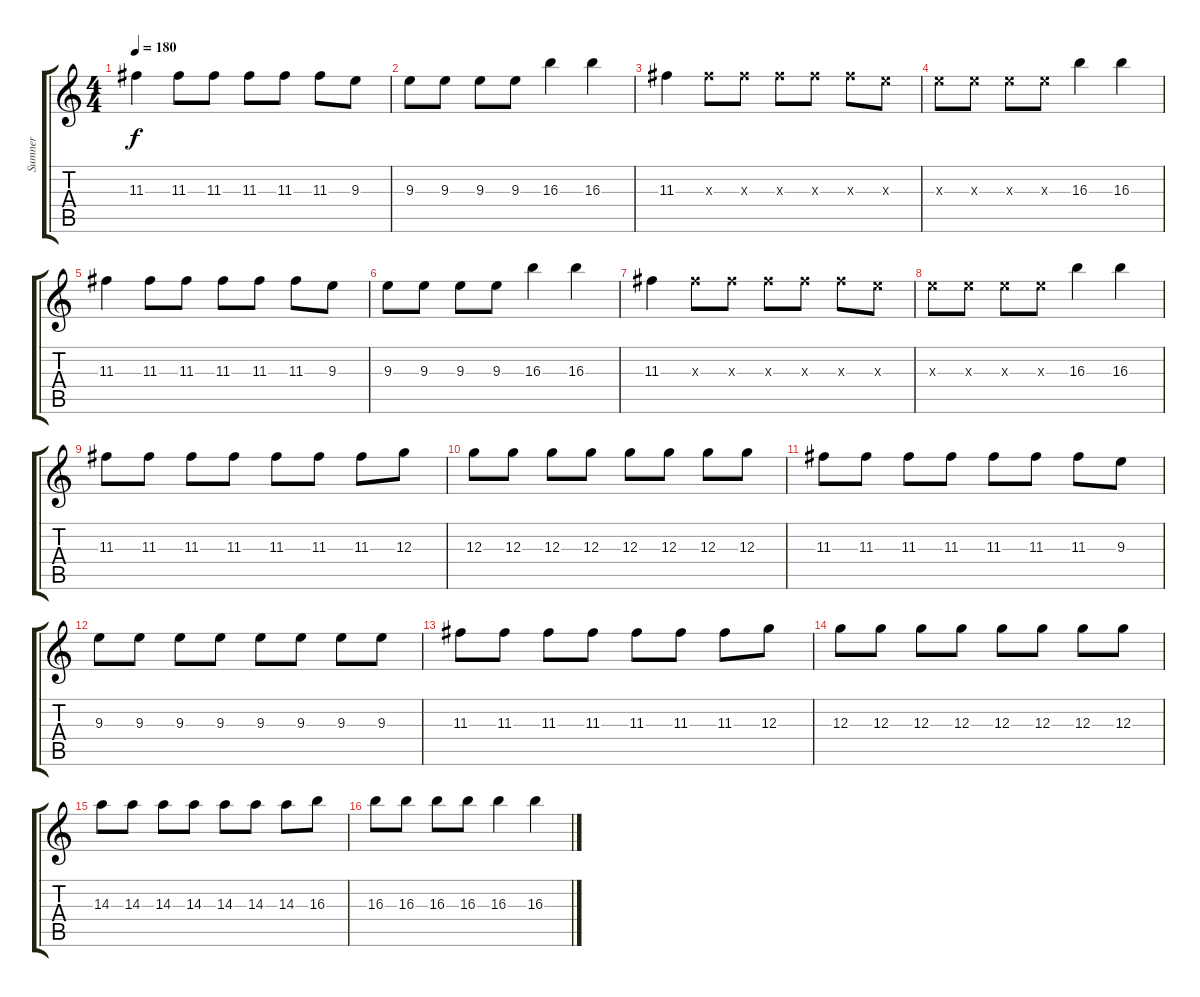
\track ("Sumner" "Sumner") {instrument overdrivenguitar}
\staff {score tabs}
\tuning (E4 B3 G3 D3 A2 E2) {hide}
\ts (4 4)
\tempo 180
\clef g2
\ks c
11.3.4{dy f} 11.3.8 11.3.8 11.3.8 11.3.8 11.3.8 9.3.8 |
9.3.8 9.3.8 9.3.8 9.3.8 16.3.4 16.3.4 |
11.3.4 11.3{x}.8 11.3{x}.8 11.3{x}.8 11.3{x}.8 11.3{x}.8 9.3{x}.8 |
9.3{x}.8 9.3{x}.8 9.3{x}.8 9.3{x}.8 16.3.4 16.3.4 |
11.3.4 11.3.8 11.3.8 11.3.8 11.3.8 11.3.8 9.3.8 |
9.3.8 9.3.8 9.3.8 9.3.8 16.3.4 16.3.4 |
11.3.4 11.3{x}.8 11.3{x}.8 11.3{x}.8 11.3{x}.8 11.3{x}.8 9.3{x}.8 |
9.3{x}.8 9.3{x}.8 9.3{x}.8 9.3{x}.8 16.3.4 16.3.4 |
11.3.8 11.3.8 11.3.8 11.3.8 11.3.8 11.3.8 11.3.8 12.3.8 |
12.3.8 12.3.8 12.3.8 12.3.8 12.3.8 12.3.8 12.3.8 12.3.8 |
11.3.8 11.3.8 11.3.8 11.3.8 11.3.8 11.3.8 11.3.8 9.3.8 |
9.3.8 9.3.8 9.3.8 9.3.8 9.3.8 9.3.8 9.3.8 9.3.8 |
11.3.8 11.3.8 11.3.8 11.3.8 11.3.8 11.3.8 11.3.8 12.3.8 |
12.3.8 12.3.8 12.3.8 12.3.8 12.3.8 12.3.8 12.3.8 12.3.8 |
14.3.8 14.3.8 14.3.8 14.3.8 14.3.8 14.3.8 14.3.8 16.3.8 |
16.3.8 16.3.8 16.3.8 16.3.8 16.3.4 16.3.4
